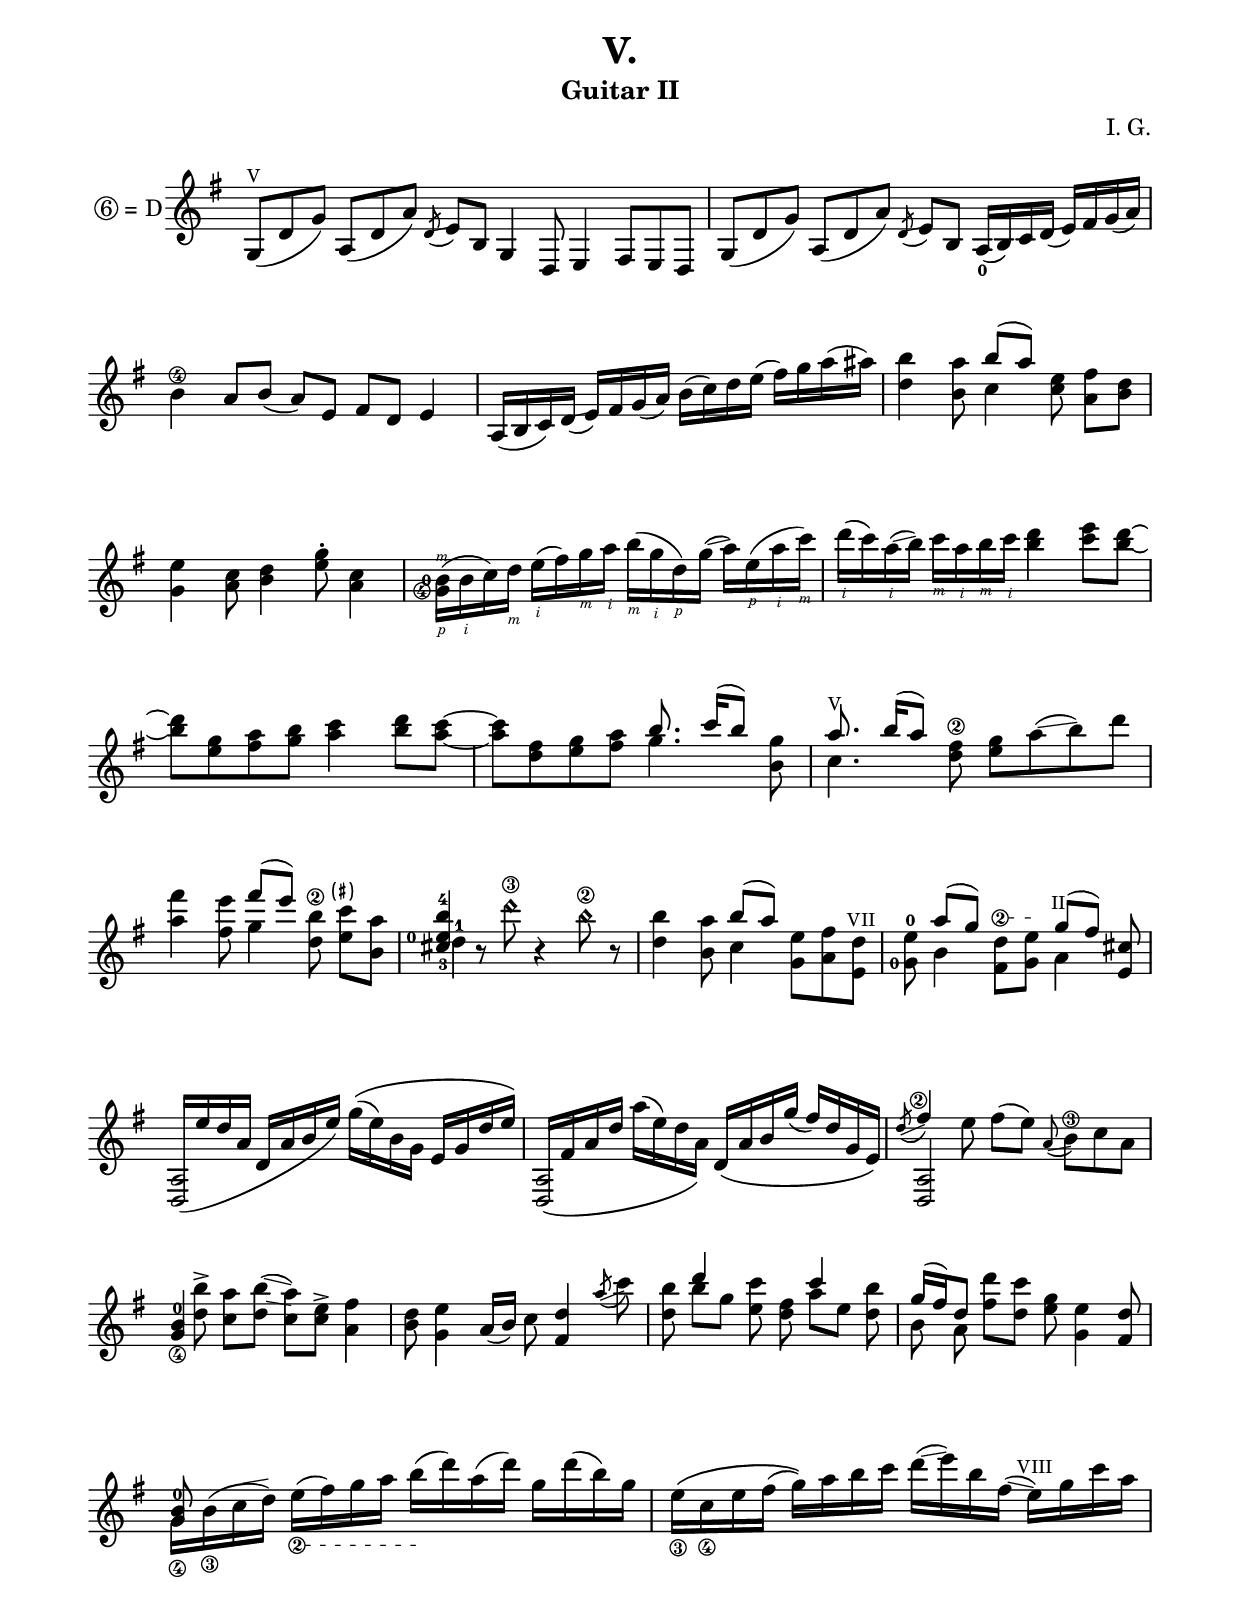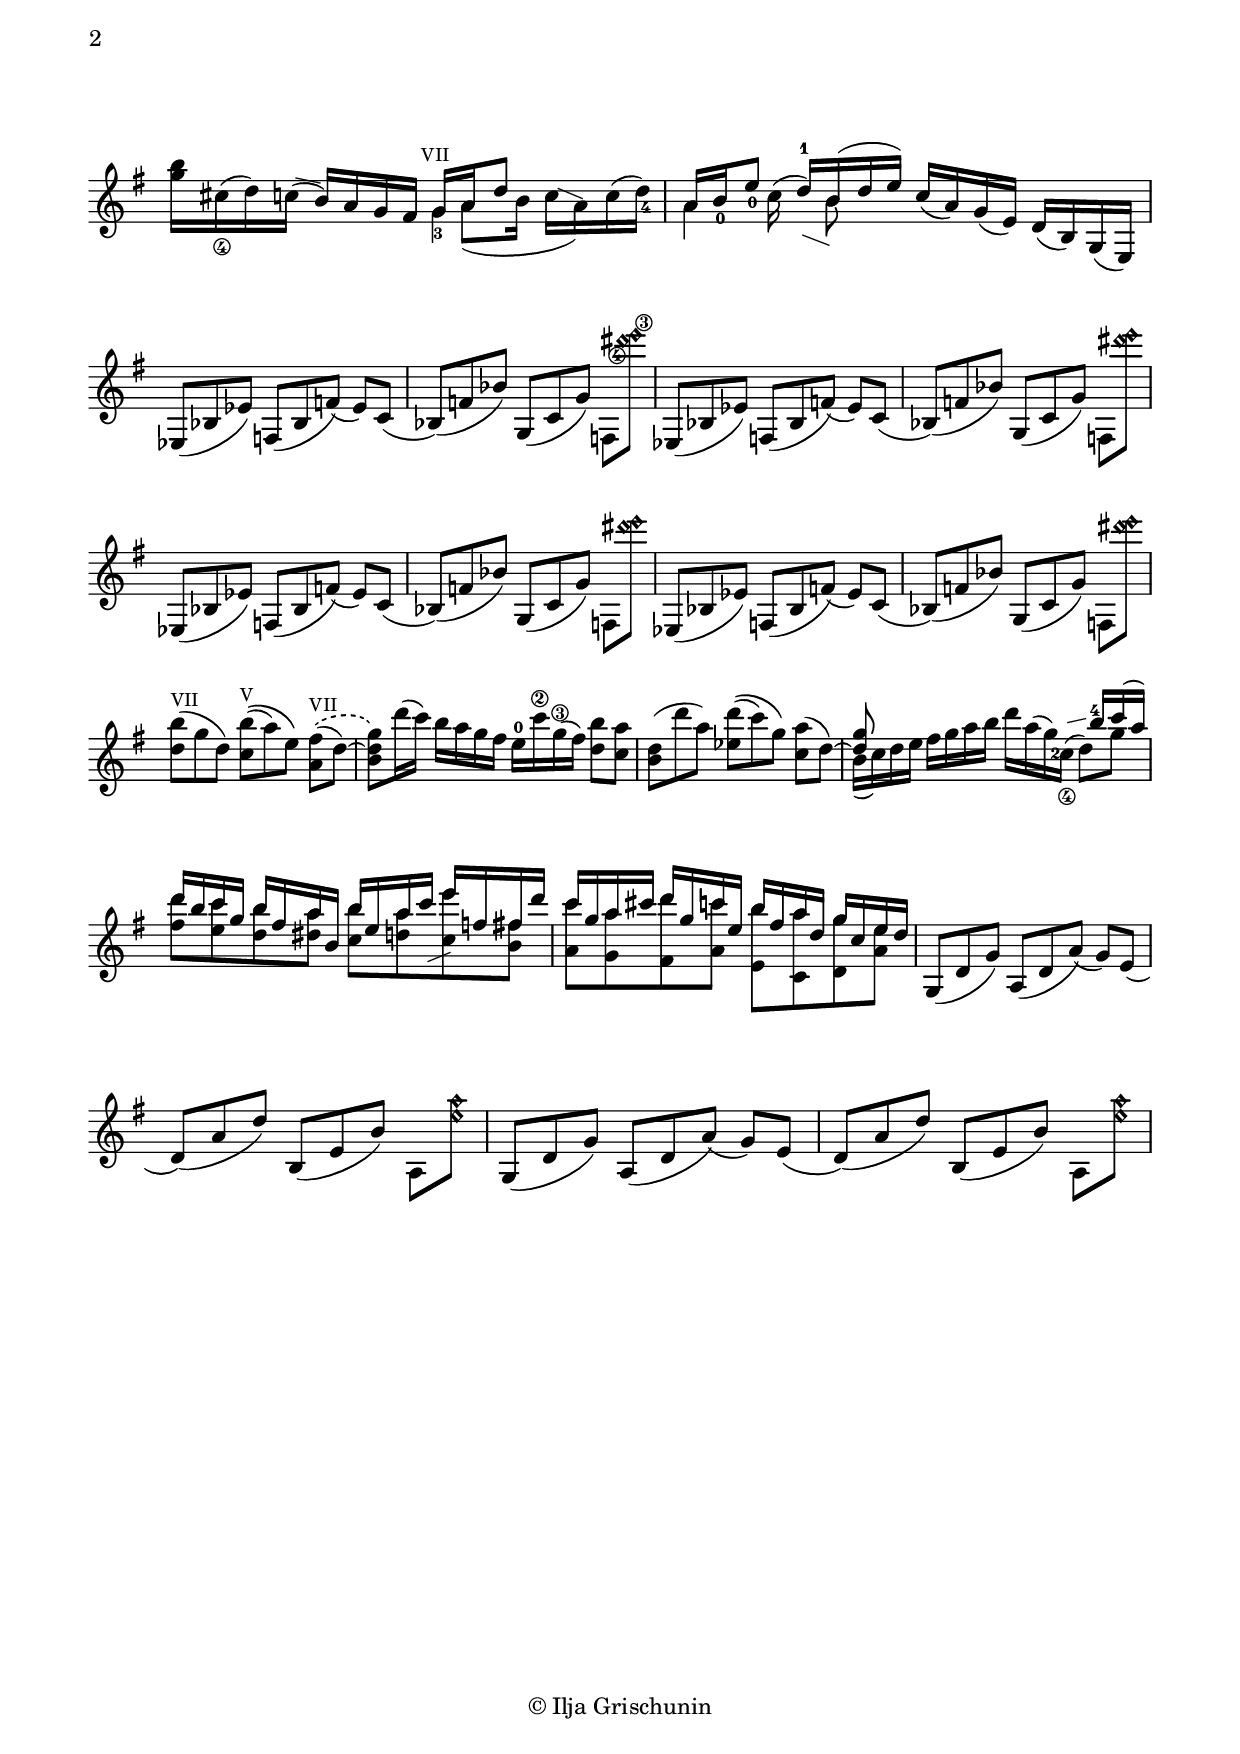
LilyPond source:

\version "2.19.15"
%\version "2.18.0"

\language "deutsch"

\header {
  title = "V."
  subtitle = "Guitar II"
  composer = "I. G."
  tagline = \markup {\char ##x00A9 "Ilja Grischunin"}
}

\paper {
  #(set-paper-size "a4")
  top-system-spacing.basic-distance = #20
  top-markup-spacing.basic-distance = #5
  markup-system-spacing.basic-distance = #20
  system-system-spacing.basic-distance = #20
  last-bottom-spacing.basic-distance = #20
  left-margin = 15
  right-margin = 15
  %two-sided = ##t
  %inner-margin = 15
  %outer-margin = 10
}

\layout {
  indent = 1.3\cm
  \context {
    \Score
    \remove "Bar_number_engraver"
  }
}

\version "2.19.15"

#(define RH rightHandFinger)

xLV = #(define-music-function (parser location further) (number?) #{
  \once \override LaissezVibrerTie.X-extent = #'(0 . 0)
  \once \override LaissezVibrerTie.details.note-head-gap = #(/
                                                             further -2)
  \once \override LaissezVibrerTie.extra-offset = #(cons (/
                                                          further 2) 0)
         #})

stringNumberSpanner =
#(define-music-function (parser location StringNumber) (string?)
   #{
     \override TextSpanner.font-size = #-5
     \override TextSpanner.dash-fraction = #0.3
     \override TextSpanner.dash-period = #1.5
     \override TextSpanner.bound-details.right.arrow = ##t
     \override TextSpanner.arrow-width = #0.2
     \override TextSpanner.arrow-length = #0.7
     \override TextSpanner.bound-details.left.stencil-align-dir-y = #CENTER
     \override TextSpanner.bound-details.left.text = \markup { \circle \number #StringNumber }
   #})

stringNumSpan =
#(define-music-function (parser location StringNumber) (string?)
   #{
     \override TextSpanner.font-size = #-5
     \override TextSpanner.dash-fraction = #0.3
     \override TextSpanner.dash-period = #1.5
     %\override TextSpanner.bound-details.right.arrow = ##t
     %\override TextSpanner.arrow-width = #0.2
     %\override TextSpanner.arrow-length = #0.7
     \override TextSpanner.bound-details.left.stencil-align-dir-y = #CENTER
     \override TextSpanner.bound-details.left.text = \markup { \circle \number #StringNumber }
   #})

fretNumSpan =
#(define-music-function (parser location FretNumber) (string?)
   #{
     \override TextSpanner.font-size = #-2
     \override TextSpanner.font-shape = #'regular
     \override TextSpanner.dash-fraction = #0.3
     \override TextSpanner.dash-period = #0.5
     %\override TextSpanner.bound-details.right.arrow = ##t
     %\override TextSpanner.arrow-width = #0.2
     %\override TextSpanner.arrow-length = #0.7
     \override TextSpanner.bound-details.left.stencil-align-dir-y = #CENTER
     \override TextSpanner.bound-details.left.text = \markup { \text #FretNumber }
   #})

spad = \override Fingering.staff-padding = #'()
sfol = \set fingeringOrientations = #'(left)
sfor = \set fingeringOrientations = #'(right)
sfod = \set fingeringOrientations = #'(down)
sfou = \set fingeringOrientations = #'(up)
npad = \override StringNumber.staff-padding = #'()
ssnol = \set stringNumberOrientations = #'(left)
ssnou = \set stringNumberOrientations = #'(up)
ssnod = \set stringNumberOrientations = #'(down)
ssnor = \set stringNumberOrientations = #'(right)
FO =
#(define-music-function (parser location offsetX offsetY)(number? number?)
   #{
     \once \override Voice.Fingering.extra-offset = #(cons offsetX offsetY)
   #})

SO =
#(define-music-function (parser location offsetX offsetY)(number? number?)
   #{
     \once \override Voice.StringNumber.extra-offset = #(cons offsetX offsetY)
   #})

\include "global.ly"
\version "2.19.15"

\language "deutsch"

\version "2.19.15"

#(define RH rightHandFinger)

xLV = #(define-music-function (parser location further) (number?) #{
  \once \override LaissezVibrerTie.X-extent = #'(0 . 0)
  \once \override LaissezVibrerTie.details.note-head-gap = #(/
                                                             further -2)
  \once \override LaissezVibrerTie.extra-offset = #(cons (/
                                                          further 2) 0)
         #})

stringNumberSpanner =
#(define-music-function (parser location StringNumber) (string?)
   #{
     \override TextSpanner.font-size = #-5
     \override TextSpanner.dash-fraction = #0.3
     \override TextSpanner.dash-period = #1.5
     \override TextSpanner.bound-details.right.arrow = ##t
     \override TextSpanner.arrow-width = #0.2
     \override TextSpanner.arrow-length = #0.7
     \override TextSpanner.bound-details.left.stencil-align-dir-y = #CENTER
     \override TextSpanner.bound-details.left.text = \markup { \circle \number #StringNumber }
   #})

stringNumSpan =
#(define-music-function (parser location StringNumber) (string?)
   #{
     \override TextSpanner.font-size = #-5
     \override TextSpanner.dash-fraction = #0.3
     \override TextSpanner.dash-period = #1.5
     %\override TextSpanner.bound-details.right.arrow = ##t
     %\override TextSpanner.arrow-width = #0.2
     %\override TextSpanner.arrow-length = #0.7
     \override TextSpanner.bound-details.left.stencil-align-dir-y = #CENTER
     \override TextSpanner.bound-details.left.text = \markup { \circle \number #StringNumber }
   #})

fretNumSpan =
#(define-music-function (parser location FretNumber) (string?)
   #{
     \override TextSpanner.font-size = #-2
     \override TextSpanner.font-shape = #'regular
     \override TextSpanner.dash-fraction = #0.3
     \override TextSpanner.dash-period = #0.5
     %\override TextSpanner.bound-details.right.arrow = ##t
     %\override TextSpanner.arrow-width = #0.2
     %\override TextSpanner.arrow-length = #0.7
     \override TextSpanner.bound-details.left.stencil-align-dir-y = #CENTER
     \override TextSpanner.bound-details.left.text = \markup { \text #FretNumber }
   #})

spad = \override Fingering.staff-padding = #'()
sfol = \set fingeringOrientations = #'(left)
sfor = \set fingeringOrientations = #'(right)
sfod = \set fingeringOrientations = #'(down)
sfou = \set fingeringOrientations = #'(up)
npad = \override StringNumber.staff-padding = #'()
ssnol = \set stringNumberOrientations = #'(left)
ssnou = \set stringNumberOrientations = #'(up)
ssnod = \set stringNumberOrientations = #'(down)
ssnor = \set stringNumberOrientations = #'(right)
FO =
#(define-music-function (parser location offsetX offsetY)(number? number?)
   #{
     \once \override Voice.Fingering.extra-offset = #(cons offsetX offsetY)
   #})

SO =
#(define-music-function (parser location offsetX offsetY)(number? number?)
   #{
     \once \override Voice.StringNumber.extra-offset = #(cons offsetX offsetY)
   #})

\include "global.ly"

guitarTwo = \relative{
  \global
  \override Staff.TimeSignature #'stencil = ##f
  \override TextScript.font-size = -2
  \override Fingering.staff-padding = #'()
  \override StringNumber.staff-padding = #'()
  \override StrokeFinger.staff-padding = #'()
  \time 8/4
  g8^"V"[( d' g]) a,[( d a']) \acciaccatura d,-\markup {
    \postscript #"0.5 0.3 moveto 1.8 0.4 rlineto stroke"
  } e h g4 d8 e4 fis8[ e d]
  \time 6/4
  g8[( d' g]) a,[( d a']) \acciaccatura d,-\markup {
    \postscript #"0.5 0.3 moveto 1.8 0.4 rlineto stroke"
  } e h
  a16_0( h) c d(-\markup {
    \postscript #"0.5 0.3 moveto 2.2 0.5 rlineto stroke"
  } e) fis g( a)
  \time 5/4
  h4\4 a8 h( a) e fis d e4
  \time 4/4
  a,16( h c) d(-\markup {
    \postscript #"0.5 0.3 moveto 2.2 0.5 rlineto stroke"
  } e) fis g( a) h( c) d e( fis) g a( ais)
  <d, h'>4 <h a'>8
  <<
    {
      h'8[( a])
    }
    \\
    {
      c,4
    }
  >>
  <c e>8\noBeam<a fis'><h d>
  \tag #'Part {
    \break
  }
  <g e'>4<a c>8<h d>4<e g>8-.<a, c>4
  \once\override StrokeFinger.avoid-slur = #'outside
  \override StrokeFinger.staff-padding = #'()
  \override StrokeFinger.add-stem-support = ##t
  \set strokeFingerOrientations = #'(up down)
  \set stringNumberOrientations = #'(left)
  \set fingeringOrientations = #'(left)
  <g\4-\RH #1 h-0-\RH #3 >16(
  \unset stringNumberOrientations
  \unset fingeringOrientations
  \override StrokeFinger.avoid-slur = #'inside
  \set strokeFingerOrientations = #'(down)
  h-\RH #2 c) d-\RH #3 e-\RH #2 ( fis) g-\RH #3 a-\RH#2
  h-\RH #3 ( g-\RH #2 d-\RH#1) g(-\markup {
    \postscript #"0.8 6 moveto 2.2 0.5 rlineto stroke"
  } a) e-\RH#1 ( a-\RH#2 c-\RH#3)
  d-\RH#2 ( c) a-\markup {
    \postscript #"0.8 6.3 moveto 2.2 0.5 rlineto stroke"
  }-\RH#2 ( h) c-\RH#3 a-\RH#2 h-\RH#3 c-\RH#2 <h d>4<c e>8<h d>~
  \tag #'Part {
    \break
  }
  q <e, g><fis a><g h><a c>4 <h d>8 <a c>~ q <d, fis><e g><fis a>
  <<
    {
      h8. c16[( h8])
    }
    \\
    {
      g4.
    }
  >>
  <h, g'>8
  <<
    {
      \override TextScript.font-size = -2
      a'8.^"V" h16[( a8])
    }
    \\
    {
      c,4.
    }
  >>
  <d fis\2>8<e g>
  \tag #'Part {
    a(-\markup {
      \postscript #"0.8 6.3 moveto 3.8 0.5 rlineto stroke"
    }
  }
  \tag #'Partitur {
    a(-\markup {
      \postscript #"0.8 6.3 moveto 2.6 0.5 rlineto stroke"
    }
  }
  h) d
  <a fis'>4<fis e'>8
  <<
    {
      fis'[( e])
    }
    \\
    {
      g,4
    }
  >>
  <d h'\2>8\noBeam
  <e c'>^\markup \fontsize #-3 {\parenthesize \sharp}<h a'>
  <<
    {
      \override Fingering.staff-padding = #'()
      \set fingeringOrientations = #'(down left up)
      <cis-3 e-0 h'-4>4
    }
    \\
    {
      \override Fingering.staff-padding = #'()
      \once \override NoteColumn.force-hshift = #1.7
      d4^1
    }
  >>
  r8 d'\harmonic\3 r4 h8\harmonic\2 r
  <d, h'>4 <h a'>8
  <<
    {
      h'8[( a])
    }
    \\
    {
      c,4
    }
  >>
  <g e'>8 <a fis'>
  \once\override TextScript.extra-offset = #'(-0.5 . 0)
  <e d'>^"VII"
  \set fingeringOrientations = #'(left up)
  <g-0 e'-0>
  \unset fingeringOrientations
  <<
    {
      a'8[( g])
    }
    \\
    {
      h,4
    }
  >>
  \stringNumSpan "2"
  <fis d'>8\startTextSpan[ <g e'>\stopTextSpan]
  <<
    {
      \override TextScript.font-size = -2
      \once\override TextScript.extra-offset = #'(-0.4 . -2)
      g'8^"II"[( fis])
    }
    \\
    {
      a,4
    }
  >>
  <e cis'>8
  \tag #'Part {
    \break
  }
  <\tweak #'duration-log #1 d, \tweak #'duration-log #1 a'>16(
  e'' d a d, a' h e) g(\( e) h g e g d' e\)
  <\tweak #'duration-log #1 d,, \tweak #'duration-log #1 a'>_\(
  fis' a d a'( e) d a\) d,_\( a' h g'_(\stemUp fis) d g, e\)\stemNeutral
  <<
    {
      \override NoteColumn.ignore-collision = ##t
      \stemUp<\tweak #'duration-log #1 d, \tweak #'duration-log #1 a'>4
    }
    \\
    {
      \stemUp
      \acciaccatura d''8-\markup {
        \postscript #"0.5 2.9 moveto 2.3 1 rlineto stroke"
      } \stemUp
      \once \override StringNumber.extra-offset = #'(-0.5 . -2.3)
      fis4\2
    }
  >>
  e8 fis[( e]) \appoggiatura a,-\markup {
    \postscript #"0.5 1.4 moveto 2.2 0.4 rlineto stroke"
  } h\3 c a
  \tag #'Part {
    \break
  }
  <<
    {
      \override Fingering.staff-padding = #'()
      \override StringNumber.staff-padding = #'()
      <g_\4 h-0>4
    }
    \\
    {
      s8 <d' h'>^>
    }
  >>
  <c a'><d h'>(
  -\markup {
    \postscript #"1 7 moveto 2.6 -0.6 rlineto stroke"
  }
  -\markup {
    \postscript #"1.2 4.8 moveto 2.4 -0.4 rlineto stroke"
  }
  <c a'>)<c e>-><a fis'>4
  <h d>8<g e'>4 a16( h) c8 <fis, d'>4 \acciaccatura a'8-\markup {
    \postscript #"0.5 4.9 moveto 2.3 0.9 rlineto stroke"
  } c <d, h'>
  <<
    {
      d'4
    }
    \\
    {
      h8[ g]
    }
  >>
  <e c'>8<d fis>
  <<
    {
      c'4
    }
    \\
    {
      a8[ e]
    }
  >>
  <d h'>8
  <<
    {
      g16( fis) d8
    }
    \\
    {
      h a
    }
  >>
  <fis' d'><d c'><e g><g, e'>4<fis d'>8
  \tag #'Part {
    \break
  }
  <<
    {
      \override Fingering.staff-padding = #'()
      <g h-0>8 s
    }
    \\
    {
      g16_\4 h_\3^(
      \tag #'Part {
        c-\markup {
          \postscript #"1 5.2 moveto 2.4 0.4 rlineto stroke"
        }
      }
      \tag #'Partitur {
        c-\markup {
          \postscript #"0.7 7.4 moveto 1.3 0.3 rlineto stroke"
        }
      }
      d)
    }
  >>
  \textSpannerDown
  \stringNumSpan "2"
  e16(\startTextSpan fis) g a h(\stopTextSpan d) a( d) g, d'( h) g
  \shape #'((0 . 0) (0 . 0) (0 . 0) (0 . 0.3)) PhrasingSlur
  e_\3\( c_\4 e fis( g)\) a h c
  \tag #'Part {
    d(-\markup {
      \postscript #"1 7.8 moveto 2.4 0.4 rlineto stroke"
    }
  }
  \tag #' Partitur {
    d(-\markup {
      \postscript #"0.8 7.8 moveto 1.5 0.4 rlineto stroke"
    }
  }
  e) h
  \tag #'Part {
    fis(-\markup {
      \postscript #"1 5.3 moveto 2.4 -0.5 rlineto stroke"
    }
  }
  \tag #'Partitur {
    fis(-\markup {
      \postscript #"1 5.3 moveto 1.4 -0.5 rlineto stroke"
    }
  }
  \once\override TextScript.extra-offset = #'(-1 . 0)
  e^"VIII") g c a
  \tag #'Part {
    \break
  }
  <g h> cis,_\4( d)
  \tag #'Part {
    c(-\markup {
      \postscript #"1 4.8 moveto 2.4 -0.5 rlineto stroke"
    }
  }
  \tag #'Partitur {
    c(-\markup {
      \postscript #"1 4.8 moveto 1.5 -0.5 rlineto stroke"
    }
  }
  h) a g fis
  <<
    {
      \override Fingering.staff-padding = #'()
      \override TextScript.font-size = -2
      \once\override TextScript.extra-offset = #'(-1 . 0)
      g^"VII" a d8 s4 a16 h_0 e8_0 s4
    }
    \\
    {
      g,4_3 s a4 s16 h8 s16
    }
    \\
    {
      \stemDown s16 a8_( h16
      \tag #'Part {
        c-\markup {
          \postscript #"1.2 -1.3 moveto 2.4 -1 rlineto stroke"
        }
      }
      \tag #'Partitur {
        c-\markup {
          \postscript #"1.2 -1.3 moveto 1.5 -1 rlineto stroke"
        }
      }
      a) c(
      \once \override Fingering.extra-offset = #'(0.3 . 3.5)
      d_4) s8. c16(
      \stemUp
      \tag #'Part {
        d-1)-\markup {
          \postscript #"0.5 -5.8 moveto 2.6 -1 rlineto stroke"
        }
      }
      \tag #'Partitur {
        d-1)-\markup {
          \postscript #"0.5 -6 moveto 1.7 -1.1 rlineto stroke"
        }
      }
      h( d e)
    }
  >>
  c16( a) g( e) d( h) g( e)
  \tag #'Part {
    \break
  }
  es8[( b' es]) f,[( b f'])(es) c( b[)( f' b]) g,[( c g'])
  <<
    {
      \voiceTwo
      \hideNotes
      s
      \once \override StringNumber.extra-offset = #'(-1.8 . -2.8)
      c'\4
      \unHideNotes
    }
    \\
    {
      f,,,
      \once \override StringNumber.extra-offset = #'(0.8 . -0.8)
      <dis'''\harmonic e\harmonic\3> \stemNeutral
    }
  >>
  \repeat unfold 3 {
    es,,,8[( b' es]) f,[( b f'])(es) c( b[)( f' b]) g,[( c g'])
    \stemDown f, <dis'''\harmonic e\harmonic> \stemNeutral
  }
  \tag #'Part {
    \break
  }
  <d, h'>8^"VII"[( g d])
  %\shape #'((0 . 0.3) (0 . 0) (0 . 0) (0 . 0)) PhrasingSlur
  <c h'>^"V"[\(( a') e]\)
  \phrasingSlurDashed
  \shape #'((0 . 0.3) (0 . 0) (0 . 0) (-0.5 . 0)) PhrasingSlur
  <a, fis'>^"VII"\(( d)~ <h d g>8\)
  \phrasingSlurSolid
  d'16( c) h a g fis e-0 c'\2 g\3( fis) <d h'>8 <c a'>
  <h d>[( d' a]) <es d'>[\(( c') g]\)
  <<
    {
      \stemDown
      <c, a'>( d)~
      \stemUp
      <d g>8 s
    }
    \\
    {
      s4
      h16( c) d e
    }
  >>
  fis g a h
  <<
    {
      s8. s8 
      \once\override Fingering.extra-offset = #'(-0.2 . -3)
      h16-4 c( a) d h c g h fis a h, h' e, a
      \tag #'Part {
        c-\markup {
          \postscript #"0.8 -4.1 moveto 2.2 0.9 rlineto stroke"
        }
      }
      \tag #'Partitur {
        c-\markup {
          \postscript #"1 -4 moveto 2.6 0.8 rlineto stroke"
        }
      }
      e f, fis d'
      c g a cis d g, c e, h' fis a d, g c, e d
    }
    \\
    {
      d'16 a^( g)
      \tag #'Part {
        \once\override Fingering.extra-offset = #'(-1.1 . -2.5)
        c,^2_\4^(-\markup {
          \postscript #"0.7 6.1 moveto 1.8 0.4 rlineto stroke"
        }
      }
      \tag #'Partitur {
        \once\override Fingering.extra-offset = #'(-1.1 . -2.5)
        c^2_\4^(-\markup {
          \postscript #"0.7 6.1 moveto 2.8 0.4 rlineto stroke"
        }
      }
      d8) g <fis d'> <e c'> <d h'> <dis a'> <c h'> <d a'> <c e'> <h fis'>
      <a c'> <g a'> <fis d''> <a c'> <e h''> <c a''> <d g'> <a' e'>
    }
  >>
  \repeat unfold 2 {
    g,8[( d' g]) a,[( d a'])(g) e( d[)( a' d]) h,[( e h'])
    \stemDown a, <e''\harmonic a\harmonic> \stemNeutral
  }
}


\score {
  \new Staff \with {
    \override InstrumentName.self-alignment-X = #RIGHT
    instrumentName = \markup {
      \line { \circle 6"= D" }
    }
  }
  \removeWithTag #'Partitur
  \guitarTwo
}